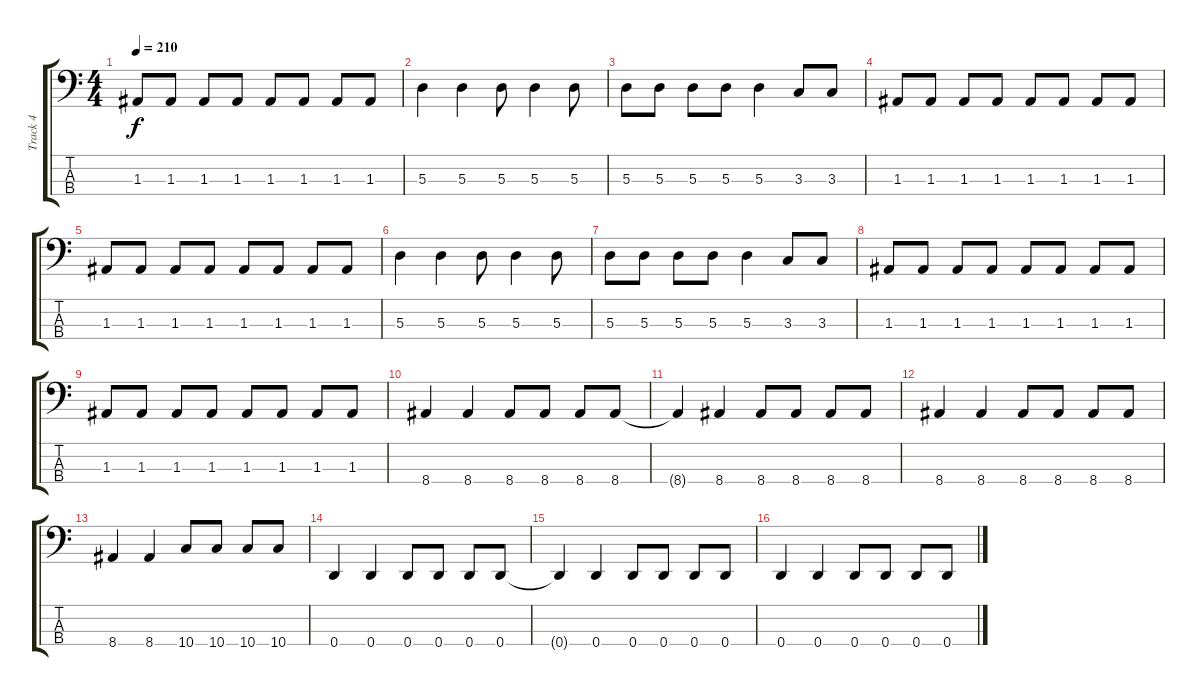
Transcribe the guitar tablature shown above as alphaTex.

\track ("Track 4" "Track 4") {instrument electricbasspick}
\staff {score tabs}
\tuning (G2 D2 A1 D1) {hide}
\ts (4 4)
\tempo 210
\clef f4
\ks c
1.3.8{dy f} 1.3.8 1.3.8 1.3.8 1.3.8 1.3.8 1.3.8 1.3.8 |
5.3.4 5.3.4 5.3.8 5.3.4 5.3.8 |
5.3.8 5.3.8 5.3.8 5.3.8 5.3.4 3.3.8 3.3.8 |
1.3.8 1.3.8 1.3.8 1.3.8 1.3.8 1.3.8 1.3.8 1.3.8 |
1.3.8 1.3.8 1.3.8 1.3.8 1.3.8 1.3.8 1.3.8 1.3.8 |
5.3.4 5.3.4 5.3.8 5.3.4 5.3.8 |
5.3.8 5.3.8 5.3.8 5.3.8 5.3.4 3.3.8 3.3.8 |
1.3.8 1.3.8 1.3.8 1.3.8 1.3.8 1.3.8 1.3.8 1.3.8 |
1.3.8 1.3.8 1.3.8 1.3.8 1.3.8 1.3.8 1.3.8 1.3.8 |
8.4.4 8.4.4 8.4.8 8.4.8 8.4.8 8.4.8 |
8.4{t}.4 8.4.4 8.4.8 8.4.8 8.4.8 8.4.8 |
8.4.4 8.4.4 8.4.8 8.4.8 8.4.8 8.4.8 |
8.4.4 8.4.4 10.4.8 10.4.8 10.4.8 10.4.8 |
0.4.4 0.4.4 0.4.8 0.4.8 0.4.8 0.4.8 |
0.4{t}.4 0.4.4 0.4.8 0.4.8 0.4.8 0.4.8 |
0.4.4 0.4.4 0.4.8 0.4.8 0.4.8 0.4.8
